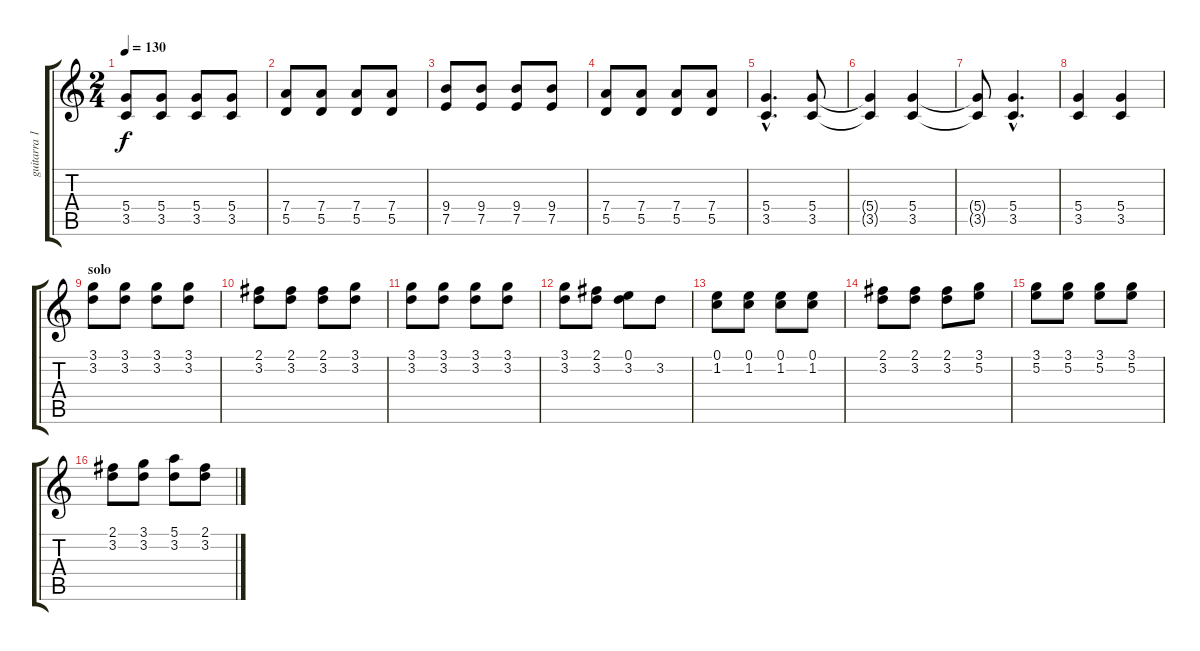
\track ("guitarra 1" "guitarra 1") {instrument acousticguitarsteel}
\staff {score tabs}
\tuning (E4 B3 G3 D3 A2 E2) {hide}
\ts (2 4)
\tempo 130
\clef g2
\ks c
(5.4 3.5).8{dy f} (5.4 3.5).8 (5.4 3.5).8 (5.4 3.5).8 |
(7.4 5.5).8 (7.4 5.5).8 (7.4 5.5).8 (7.4 5.5).8 |
(9.4 7.5).8 (9.4 7.5).8 (9.4 7.5).8 (9.4 7.5).8 |
(7.4 5.5).8 (7.4 5.5).8 (7.4 5.5).8 (7.4 5.5).8 |
(5.4{hac} 3.5{hac}).4{d} (5.4 3.5).8 |
(5.4{t} 3.5{t}).4 (5.4 3.5).4 |
(5.4{t} 3.5{t}).8 (5.4{hac} 3.5{hac}).4{d} |
(5.4 3.5).4 (5.4 3.5).4 |
\section ("" "solo")
(3.1 3.2).8{instrument distortionguitar} (3.1 3.2).8 (3.1 3.2).8 (3.1 3.2).8 |
(2.1 3.2).8 (2.1 3.2).8 (2.1 3.2).8 (3.1 3.2).8 |
(3.1 3.2).8 (3.1 3.2).8 (3.1 3.2).8 (3.1 3.2).8 |
(3.1 3.2).8 (2.1 3.2).8 (0.1 3.2).8 3.2.8 |
(0.1 1.2).8 (0.1 1.2).8 (0.1 1.2).8 (0.1 1.2).8 |
(2.1 3.2).8 (2.1 3.2).8 (2.1 3.2).8 (3.1 5.2).8 |
(3.1 5.2).8 (3.1 5.2).8 (3.1 5.2).8 (3.1 5.2).8 |
(2.1 3.2).8 (3.1 3.2).8 (5.1 3.2).8 (2.1 3.2).8
